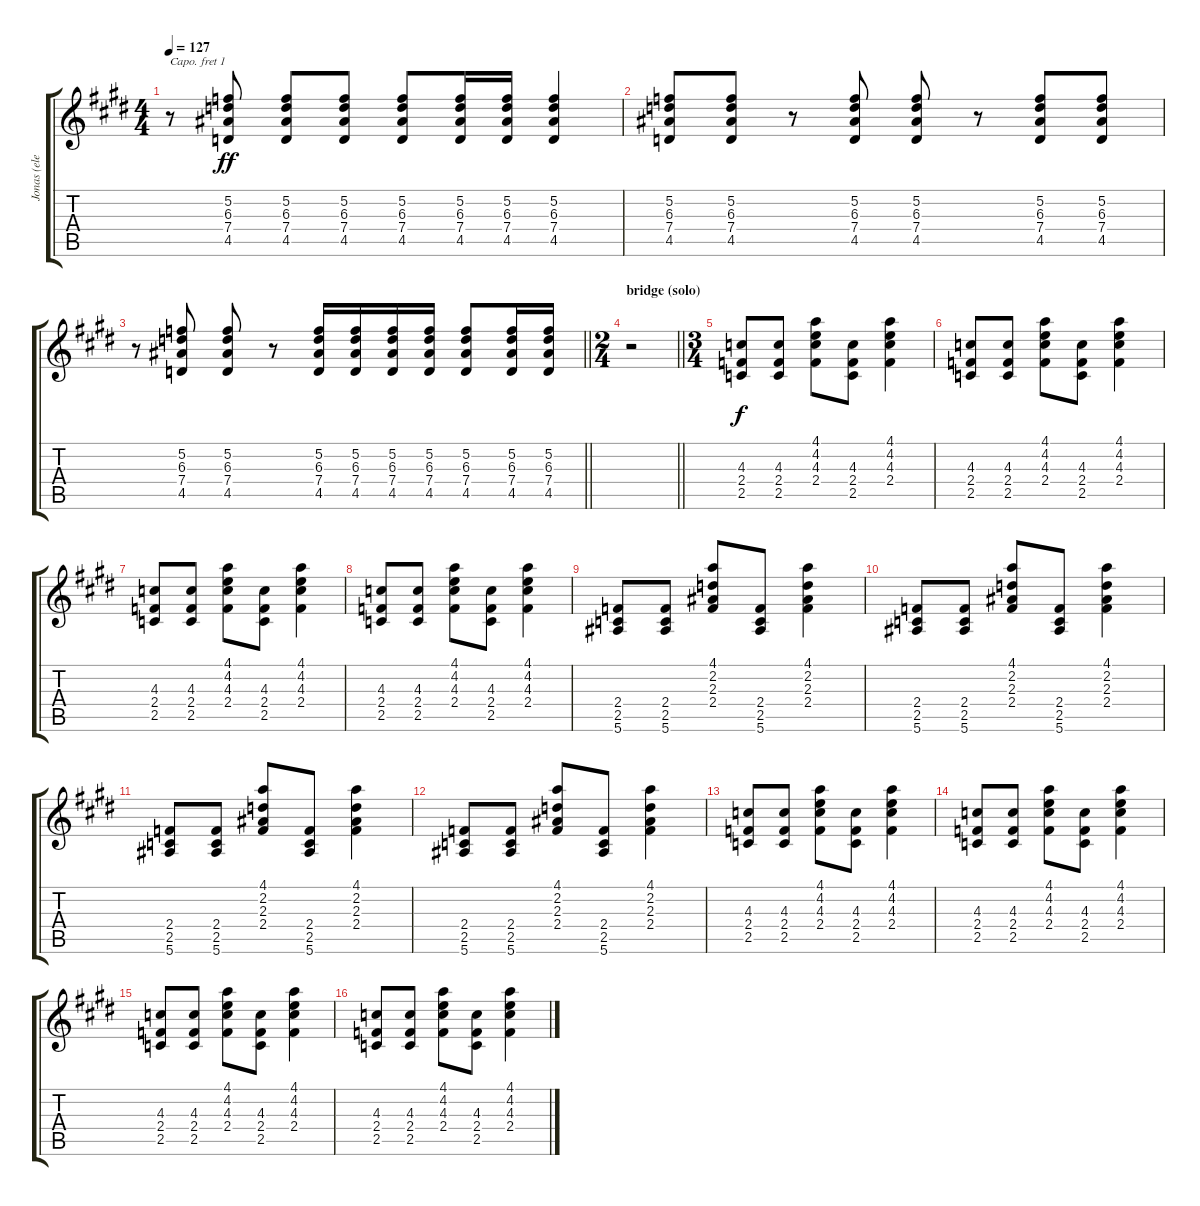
\track ("Jonas (electric)" "Jonas (ele") {instrument electricguitarclean}
\staff {score tabs}
\capo 1
\tuning (E4 B3 G3 D3 A2 E2) {hide}
\ts (4 4)
\tempo 127
\clef g2
\ks e
r.8{dy ff} (5.2 6.3 7.4 4.5).8 (5.2 6.3 7.4 4.5).8 (5.2 6.3 7.4 4.5).8 (5.2 6.3 7.4 4.5).8 (5.2 6.3 7.4 4.5).16 (5.2 6.3 7.4 4.5).16 (5.2 6.3 7.4 4.5).4 |
(5.2 6.3 7.4 4.5).8 (5.2 6.3 7.4 4.5).8 r.8 (5.2 6.3 7.4 4.5).8 (5.2 6.3 7.4 4.5).8 r.8 (5.2 6.3 7.4 4.5).8 (5.2 6.3 7.4 4.5).8 |
\barLineRight lightlight
r.8 (5.2 6.3 7.4 4.5).8 (5.2 6.3 7.4 4.5).8 r.8 (5.2 6.3 7.4 4.5).16 (5.2 6.3 7.4 4.5).16 (5.2 6.3 7.4 4.5).16 (5.2 6.3 7.4 4.5).16 (5.2 6.3 7.4 4.5).8 (5.2 6.3 7.4 4.5).16 (5.2 6.3 7.4 4.5).16 |
\ts (2 4)
\section ("" "bridge (solo)")
\barLineRight lightlight
r.2 |
\ts (3 4)
(4.3 2.4 2.5).8{dy f} (4.3 2.4 2.5).8 (4.1 4.2 4.3 2.4).8 (4.3 2.4 2.5).8 (4.1 4.2 4.3 2.4).4 |
(4.3 2.4 2.5).8 (4.3 2.4 2.5).8 (4.1 4.2 4.3 2.4).8 (4.3 2.4 2.5).8 (4.1 4.2 4.3 2.4).4 |
(4.3 2.4 2.5).8 (4.3 2.4 2.5).8 (4.1 4.2 4.3 2.4).8 (4.3 2.4 2.5).8 (4.1 4.2 4.3 2.4).4 |
(4.3 2.4 2.5).8 (4.3 2.4 2.5).8 (4.1 4.2 4.3 2.4).8 (4.3 2.4 2.5).8 (4.1 4.2 4.3 2.4).4 |
(2.4 2.5 5.6).8 (2.4 2.5 5.6).8 (4.1 2.2 2.3 2.4).8 (2.4 2.5 5.6).8 (4.1 2.2 2.3 2.4).4 |
(2.4 2.5 5.6).8 (2.4 2.5 5.6).8 (4.1 2.2 2.3 2.4).8 (2.4 2.5 5.6).8 (4.1 2.2 2.3 2.4).4 |
(2.4 2.5 5.6).8 (2.4 2.5 5.6).8 (4.1 2.2 2.3 2.4).8 (2.4 2.5 5.6).8 (4.1 2.2 2.3 2.4).4 |
(2.4 2.5 5.6).8 (2.4 2.5 5.6).8 (4.1 2.2 2.3 2.4).8 (2.4 2.5 5.6).8 (4.1 2.2 2.3 2.4).4 |
(4.3 2.4 2.5).8 (4.3 2.4 2.5).8 (4.1 4.2 4.3 2.4).8 (4.3 2.4 2.5).8 (4.1 4.2 4.3 2.4).4 |
(4.3 2.4 2.5).8 (4.3 2.4 2.5).8 (4.1 4.2 4.3 2.4).8 (4.3 2.4 2.5).8 (4.1 4.2 4.3 2.4).4 |
(4.3 2.4 2.5).8 (4.3 2.4 2.5).8 (4.1 4.2 4.3 2.4).8 (4.3 2.4 2.5).8 (4.1 4.2 4.3 2.4).4 |
(4.3 2.4 2.5).8 (4.3 2.4 2.5).8 (4.1 4.2 4.3 2.4).8 (4.3 2.4 2.5).8 (4.1 4.2 4.3 2.4).4
